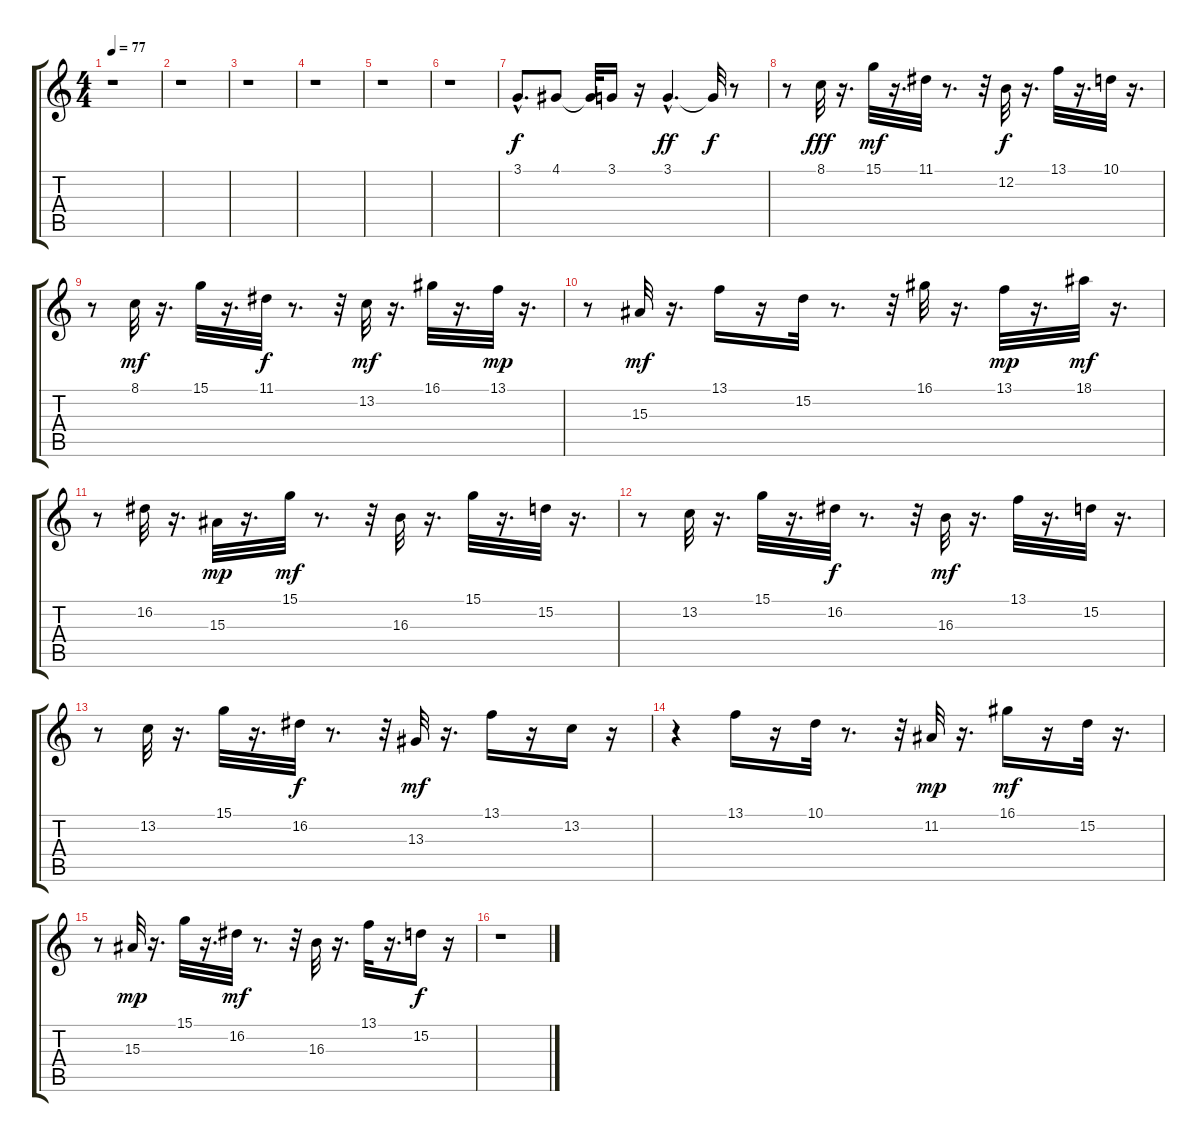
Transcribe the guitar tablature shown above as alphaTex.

\track "" {instrument panflute}
\staff {score tabs}
\tuning (E4 B3 G3 D3 A2 E2) {hide}
\ts (4 4)
\tempo 77
\clef g2
\ks c
r.1{dy f} |
r.1 |
r.1 |
r.1 |
r.1 |
r.1 |
3.1{hac}.8{d} 4.1.8 4.1{t}.32 3.1.16 r.16 3.1{hac}.4{d dy ff} 3.1{t}.32{dy f} r.8 |
r.8 8.1.32{dy fff} r.16{d} 15.1.32{dy mf} r.16{d} 11.1.32 r.8{d} r.32 12.2.32{dy f} r.16{d} 13.1.32 r.16{d} 10.1.32 r.16{d} |
r.8 8.1.32{dy mf} r.16{d} 15.1.32 r.16{d} 11.1.32{dy f} r.8{d} r.32 13.2.32{dy mf} r.16{d} 16.1.32 r.16{d} 13.1.32{dy mp} r.16{d} |
r.8 15.3.32{dy mf} r.16{d} 13.1.16 r.16 15.2.32 r.8{d} r.32 16.1.32 r.16{d} 13.1.32{dy mp} r.16{d} 18.1.32{dy mf} r.16{d} |
r.8 16.2.32 r.16{d} 15.3.32{dy mp} r.16{d} 15.1.32{dy mf} r.8{d} r.32 16.3.32 r.16{d} 15.1.32 r.16{d} 15.2.32 r.16{d} |
r.8 13.2.32 r.16{d} 15.1.32 r.16{d} 16.2.32{dy f} r.8{d} r.32 16.3.32{dy mf} r.16{d} 13.1.32 r.16{d} 15.2.32 r.16{d} |
r.8 13.2.32 r.16{d} 15.1.32 r.16{d} 16.2.32{dy f} r.8{d} r.32 13.3.32{dy mf} r.16{d} 13.1.16 r.16 13.2.16 r.16 |
r.4 13.1.16 r.16 10.1.32 r.8{d} r.32 11.2.32{dy mp} r.16{d} 16.1.16{dy mf} r.16 15.2.32 r.16{d} |
r.8 15.3.32{dy mp} r.16{d} 15.1.32 r.16{d} 16.2.32{dy mf} r.8{d} r.32 16.3.32 r.16{d} 13.1.32 r.16{d} 15.2.16{dy f} r.16 |
r.1
